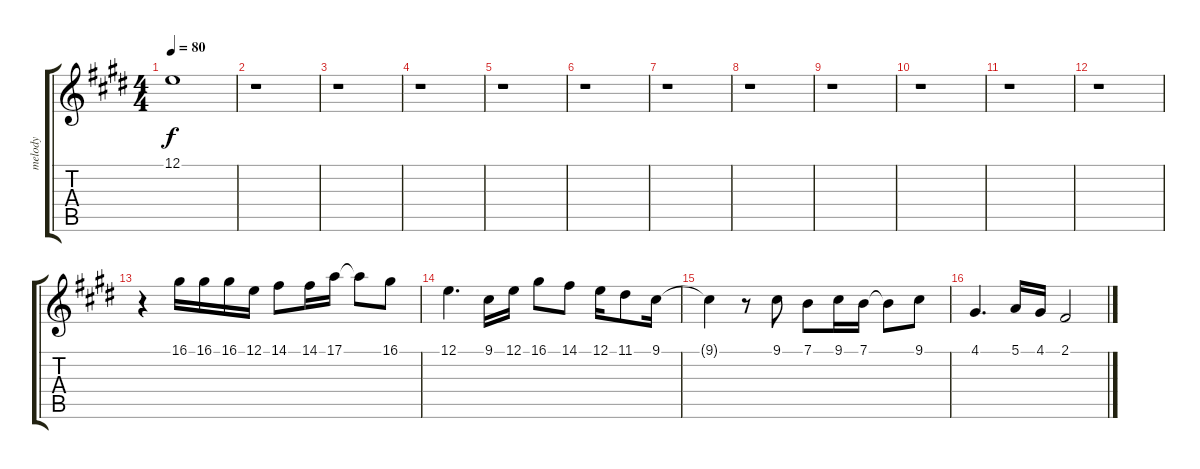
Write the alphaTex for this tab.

\track ("melody" "melody") {instrument flute}
\staff {score tabs}
\tuning (E4 B3 G3 D3 A2 E2) {hide}
\ts (4 4)
\tempo 80
\clef g2
\ks e
12.1.1{dy f} |
r.1 |
r.1 |
r.1 |
r.1 |
r.1 |
r.1 |
r.1 |
r.1 |
r.1 |
r.1 |
r.1 |
r.4 16.1.16 16.1.16 16.1.16 12.1.16 14.1.8 14.1.16 17.1.16 17.1{t}.8 16.1.8 |
12.1.4{d} 9.1.16 12.1.16 16.1.8 14.1.8 12.1.16 11.1.8 9.1.16 |
9.1{t}.4 r.8 9.1.8 7.1.8 9.1.16 7.1.16 7.1{t}.8 9.1.8 |
4.1.4{d} 5.1.16 4.1.16 2.1.2
